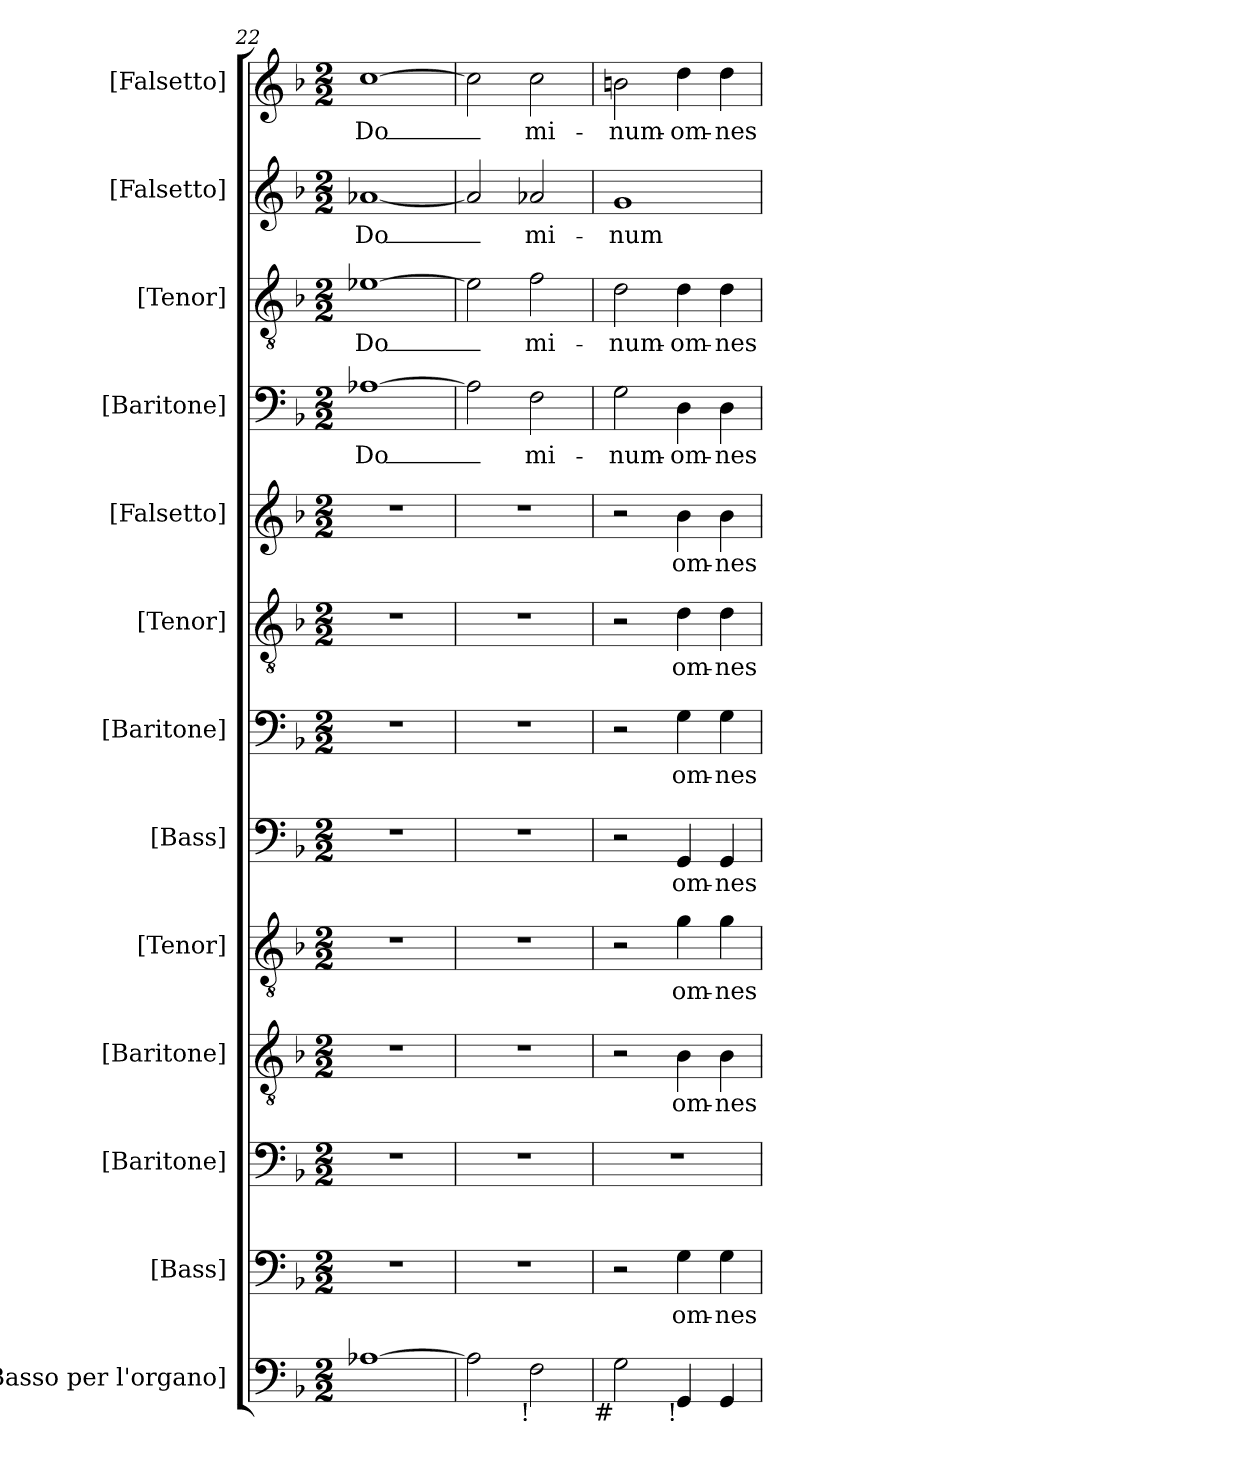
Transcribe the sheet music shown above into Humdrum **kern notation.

**kern	**kern	**text	**kern	**kern	**text	**kern	**text	**kern	**text	**kern	**text	**kern	**text	**kern	**text	**kern	**text	**kern	**text	**kern	**text	**kern	**text
*part13	*part12	*part12	*part11	*part10	*part10	*part9	*part9	*part8	*part8	*part7	*part7	*part6	*part6	*part5	*part5	*part4	*part4	*part3	*part3	*part2	*part2	*part1	*part1
*staff13	*staff12	*staff12	*staff11	*staff10	*staff10	*staff9	*staff9	*staff8	*staff8	*staff7	*staff7	*staff6	*staff6	*staff5	*staff5	*staff4	*staff4	*staff3	*staff3	*staff2	*staff2	*staff1	*staff1
*I"[Basso per l'organo]	*I"[Bass]	*	*I"[Baritone]	*I"[Baritone]	*	*I"[Tenor]	*	*I"[Bass]	*	*I"[Baritone]	*	*I"[Tenor]	*	*I"[Falsetto]	*	*I"[Baritone]	*	*I"[Tenor]	*	*I"[Falsetto]	*	*I"[Falsetto]	*
*	*I'B.	*	*I'Bar.	*I'Bar.	*	*I'T.	*	*I'B.	*	*I'Bar.	*	*I'T.	*	*I'A.	*	*I'Bar.	*	*I'T.	*	*I'A.	*	*I'A.	*
*clefF4	*clefF4	*	*clefF4	*clefGv2	*	*clefGv2	*	*clefF4	*	*clefF4	*	*clefGv2	*	*clefG2	*	*clefF4	*	*clefGv2	*	*clefG2	*	*clefG2	*
*	*	*	*	*ITrd7c12	*	*ITrd7c12	*	*	*	*	*	*ITrd7c12	*	*	*	*	*	*ITrd7c12	*	*	*	*	*
*k[b-]	*k[b-]	*	*k[b-]	*k[b-]	*	*k[b-]	*	*k[b-]	*	*k[b-]	*	*k[b-]	*	*k[b-]	*	*k[b-]	*	*k[b-]	*	*k[b-]	*	*k[b-]	*
*F:	*F:	*	*F:	*F:	*	*F:	*	*F:	*	*F:	*	*F:	*	*F:	*	*F:	*	*F:	*	*F:	*	*F:	*
*M2/2	*M2/2	*	*M2/2	*M2/2	*	*M2/2	*	*M2/2	*	*M2/2	*	*M2/2	*	*M2/2	*	*M2/2	*	*M2/2	*	*M2/2	*	*M2/2	*
=22	=22	=22	=22	=22	=22	=22	=22	=22	=22	=22	=22	=22	=22	=22	=22	=22	=22	=22	=22	=22	=22	=22	=22
!	!	!	!	!	!	!	!	!	!	!	!	!	!	!	!	!	!LO:LY:b:color=#000000	!	!	!	!	!	!
!	!	!	!	!	!	!	!	!	!	!	!	!	!	!	!	!	!	!	!LO:LY:b:color=#000000	!	!	!	!
!	!	!	!	!	!	!	!	!	!	!	!	!	!	!	!	!	!	!	!	!	!LO:LY:b:color=#000000	!	!
!	!	!	!	!	!	!	!	!	!	!	!	!	!	!	!	!	!	!	!	!	!	!	!LO:LY:b:color=#000000
[1A-Xi	1r	.	1r	1r	.	1r	.	1r	.	1r	.	1r	.	1r	.	[1A-Xi	-Do_-	[1E-Xi	-Do_-	[1a-Xi	-Do_-	[1cci	-Do_-
!!LO:PB:g=z
=23	=23	=23	=23	=23	=23	=23	=23	=23	=23	=23	=23	=23	=23	=23	=23	=23	=23	=23	=23	=23	=23	=23	=23
2A-i\]	1r	.	1r	1r	.	1r	.	1r	.	1r	.	1r	.	1r	.	2A-i\]	.	2E-i\]	.	2a-i/]	.	2cci\]	.
!	!	!	!	!	!	!	!	!	!	!	!	!	!	!	!	!	!LO:LY:b:color=#000000	!	!	!	!	!	!
!	!	!	!	!	!	!	!	!	!	!	!	!	!	!	!	!	!	!	!LO:LY:b:color=#000000	!	!	!	!
!	!	!	!	!	!	!	!	!	!	!	!	!	!	!	!	!	!	!	!	!	!LO:LY:b:color=#000000	!	!
!LO:TX:b:rj:t=!	!	!	!	!	!	!	!	!	!	!	!	!	!	!	!	!	!	!	!	!	!	!	!
!	!	!	!	!	!	!	!	!	!	!	!	!	!	!	!	!	!	!	!	!	!	!	!LO:LY:b:color=#000000
2Fi\	.	.	.	.	.	.	.	.	.	.	.	.	.	.	.	2Fi\	-mi--	2Fi\	-mi--	2a-Xi/	-mi--	2cci\	-mi--
=24	=24	=24	=24	=24	=24	=24	=24	=24	=24	=24	=24	=24	=24	=24	=24	=24	=24	=24	=24	=24	=24	=24	=24
!	!	!	!	!	!	!	!	!	!	!	!	!	!	!	!	!	!LO:LY:b:color=#000000	!	!	!	!	!	!
!	!	!	!	!	!	!	!	!	!	!	!	!	!	!	!	!	!	!	!LO:LY:b:color=#000000	!	!	!	!
!	!	!	!	!	!	!	!	!	!	!	!	!	!	!	!	!	!	!	!	!	!LO:LY:b:color=#000000	!	!
!LO:TX:b:rj:t=#	!	!	!	!	!	!	!	!	!	!	!	!	!	!	!	!	!	!	!	!	!	!	!
!	!	!	!	!	!	!	!	!	!	!	!	!	!	!	!	!	!	!	!	!	!	!	!LO:LY:b:color=#000000
2Gi\	2r	.	1r	2r	.	2r	.	2r	.	2r	.	2r	.	2r	.	2Gi\	-num-	2Di\	-num-	1gi	-num-	2bni\	-num-
!	!	!LO:LY:b:color=#000000	!	!	!	!	!	!	!	!	!	!	!	!	!	!	!	!	!	!	!	!	!
!	!	!	!	!	!LO:LY:b:color=#000000	!	!	!	!	!	!	!	!	!	!	!	!	!	!	!	!	!	!
!	!	!	!	!	!	!	!LO:LY:b:color=#000000	!	!	!	!	!	!	!	!	!	!	!	!	!	!	!	!
!	!	!	!	!	!	!	!	!	!LO:LY:b:color=#000000	!	!	!	!	!	!	!	!	!	!	!	!	!	!
!	!	!	!	!	!	!	!	!	!	!	!LO:LY:b:color=#000000	!	!	!	!	!	!	!	!	!	!	!	!
!	!	!	!	!	!	!	!	!	!	!	!	!	!LO:LY:b:color=#000000	!	!	!	!	!	!	!	!	!	!
!	!	!	!	!	!	!	!	!	!	!	!	!	!	!	!LO:LY:b:color=#000000	!	!	!	!	!	!	!	!
!	!	!	!	!	!	!	!	!	!	!	!	!	!	!	!	!	!LO:LY:b:color=#000000	!	!	!	!	!	!
!	!	!	!	!	!	!	!	!	!	!	!	!	!	!	!	!	!	!	!LO:LY:b:color=#000000	!	!	!	!
!LO:TX:b:rj:t=!	!	!	!	!	!	!	!	!	!	!	!	!	!	!	!	!	!	!	!	!	!	!	!
!	!	!	!	!	!	!	!	!	!	!	!	!	!	!	!	!	!	!	!	!	!	!	!LO:LY:b:color=#000000
4GGi/	4Gi\	-om--	.	4BB-i\	-om--	4Gi\	-om--	4GGi/	-om--	4Gi\	-om--	4Di\	-om--	4b-i\	-om--	4Di\	-om--	4Di\	-om--	.	.	4ddi\	-om--
!	!	!LO:LY:b:color=#000000	!	!	!	!	!	!	!	!	!	!	!	!	!	!	!	!	!	!	!	!	!
!	!	!	!	!	!LO:LY:b:color=#000000	!	!	!	!	!	!	!	!	!	!	!	!	!	!	!	!	!	!
!	!	!	!	!	!	!	!LO:LY:b:color=#000000	!	!	!	!	!	!	!	!	!	!	!	!	!	!	!	!
!	!	!	!	!	!	!	!	!	!LO:LY:b:color=#000000	!	!	!	!	!	!	!	!	!	!	!	!	!	!
!	!	!	!	!	!	!	!	!	!	!	!LO:LY:b:color=#000000	!	!	!	!	!	!	!	!	!	!	!	!
!	!	!	!	!	!	!	!	!	!	!	!	!	!LO:LY:b:color=#000000	!	!	!	!	!	!	!	!	!	!
!	!	!	!	!	!	!	!	!	!	!	!	!	!	!	!LO:LY:b:color=#000000	!	!	!	!	!	!	!	!
!	!	!	!	!	!	!	!	!	!	!	!	!	!	!	!	!	!LO:LY:b:color=#000000	!	!	!	!	!	!
!	!	!	!	!	!	!	!	!	!	!	!	!	!	!	!	!	!	!	!LO:LY:b:color=#000000	!	!	!	!
!	!	!	!	!	!	!	!	!	!	!	!	!	!	!	!	!	!	!	!	!	!	!	!LO:LY:b:color=#000000
4GGi/	4Gi\	-nes-	.	4BB-i\	-nes-	4Gi\	-nes-	4GGi/	-nes-	4Gi\	-nes-	4Di\	-nes-	4b-i\	-nes-	4Di\	-nes-	4Di\	-nes-	.	.	4ddi\	-nes-
=	=	=	=	=	=	=	=	=	=	=	=	=	=	=	=	=	=	=	=	=	=	=	=
*-	*-	*-	*-	*-	*-	*-	*-	*-	*-	*-	*-	*-	*-	*-	*-	*-	*-	*-	*-	*-	*-	*-	*-
